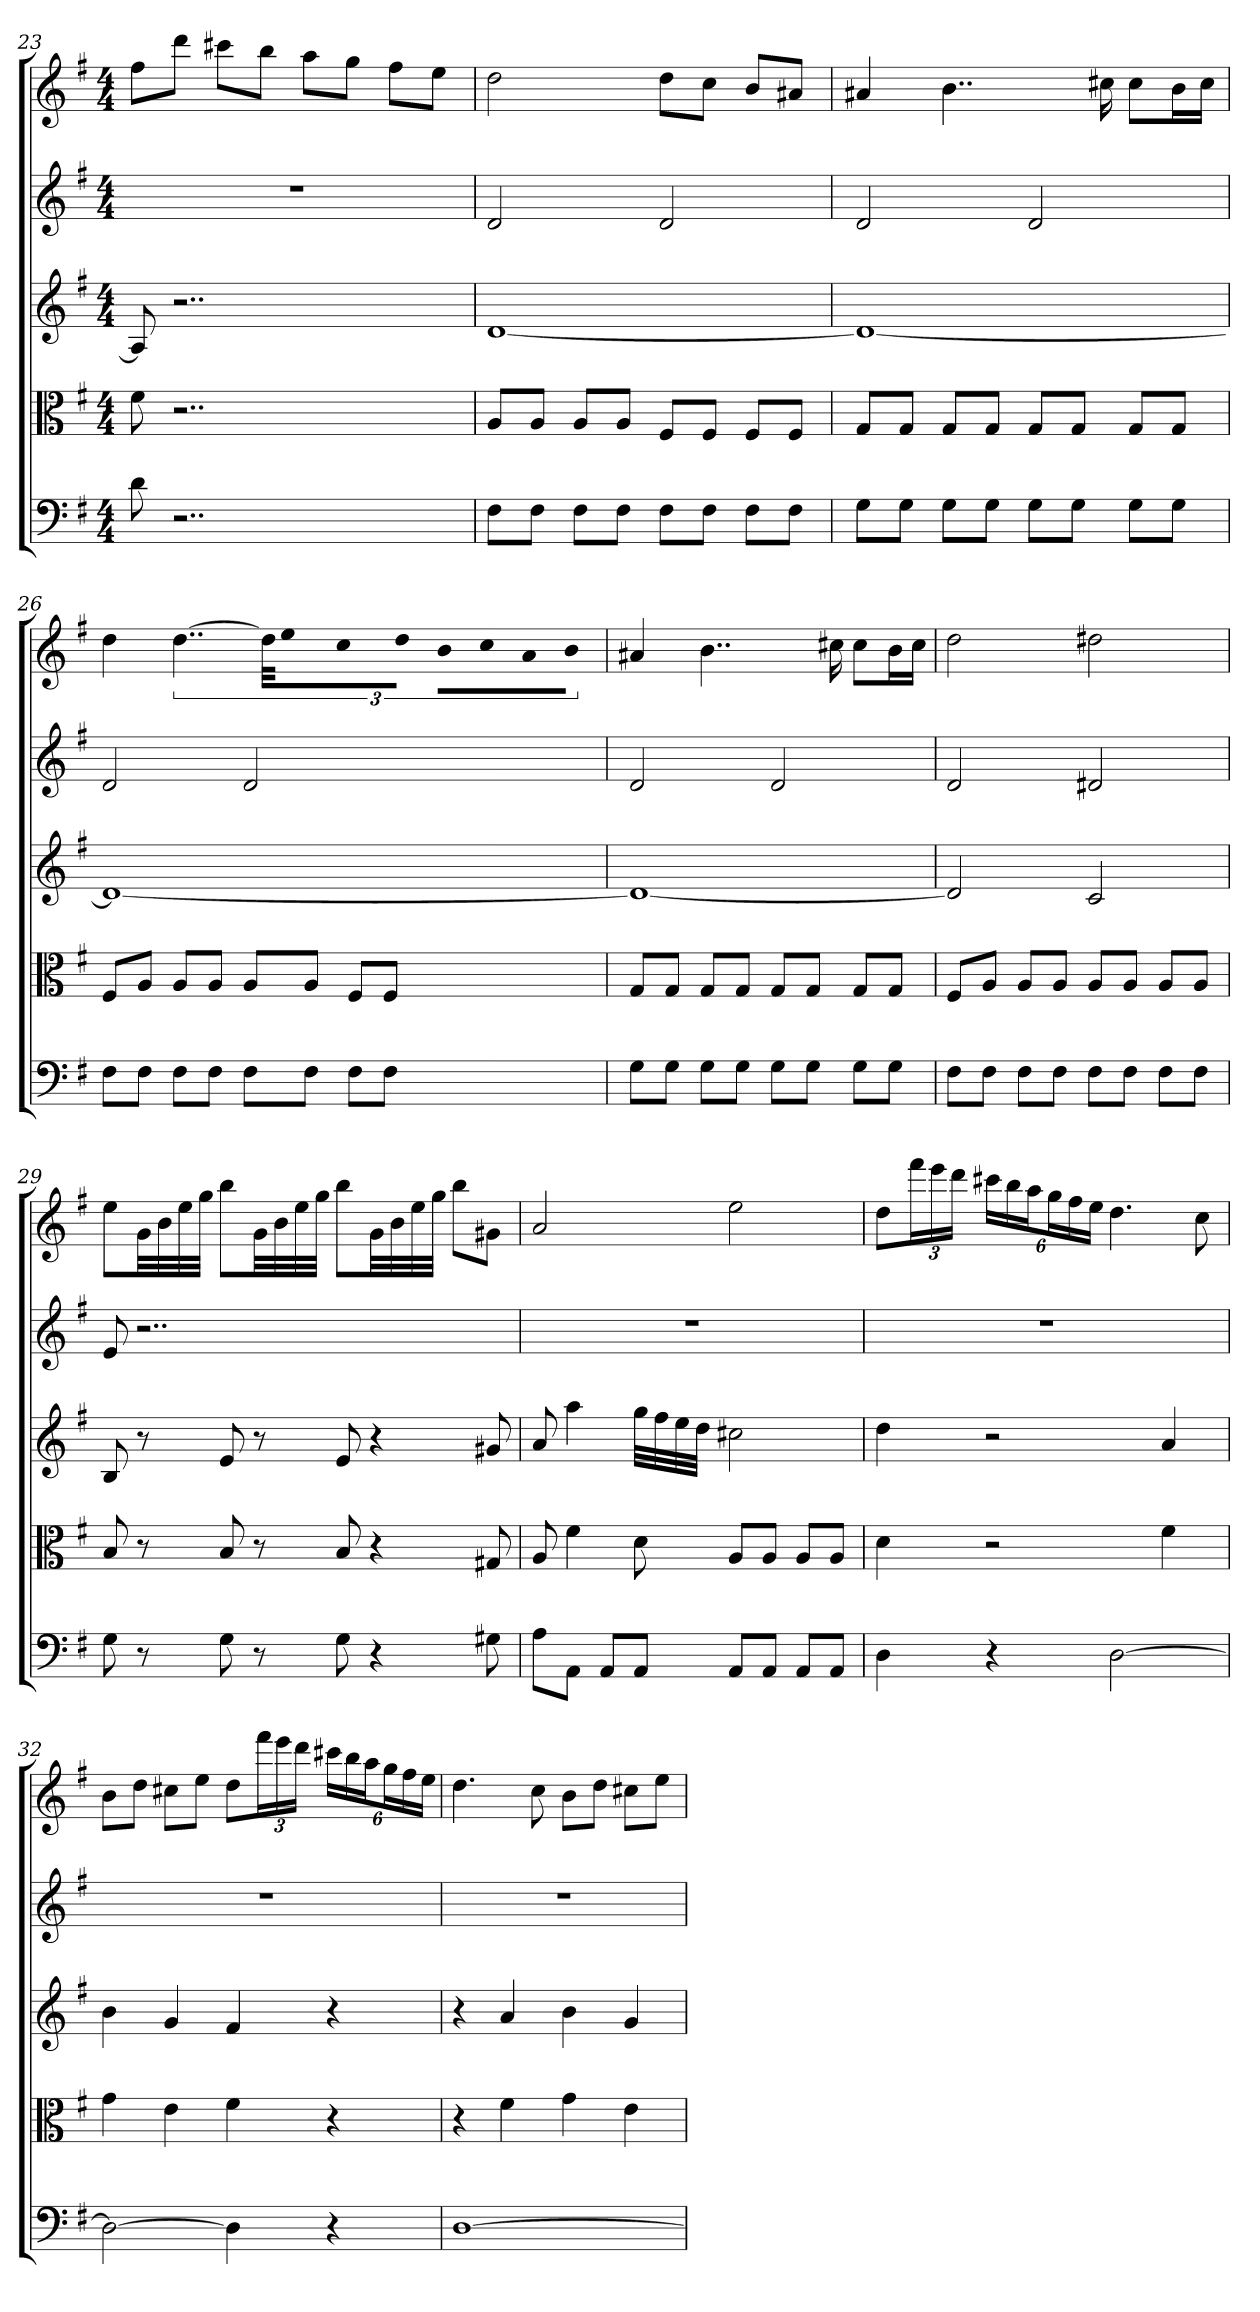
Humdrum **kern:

**kern	**kern	**kern	**kern	**kern
*part5	*part4	*part3	*part2	*part1
*staff5	*staff4	*staff3	*staff2	*staff1
*clefF4	*clefC3	*	*	*
*k[f#]	*k[f#]	*k[f#]	*k[f#]	*k[f#]
*G:	*G:	*G:	*G:	*G:
*M4/4	*M4/4	*M4/4	*M4/4	*M4/4
=23	=23	=23	=23	=23
8d	8f#	8A]	1r	8ff#L
2..r	2..r	2..r	.	8dddJ
.	.	.	.	8ccc#XL
.	.	.	.	8bbJ
.	.	.	.	8aaL
.	.	.	.	8ggJ
.	.	.	.	8ff#L
.	.	.	.	8eeJ
=24	=24	=24	=24	=24
8F#\L	8A/L	[1d	2d	2dd
8F#\J	8A/J	.	.	.
8F#\L	8A/L	.	.	.
8F#\J	8A/J	.	.	.
8F#\L	8F#/L	.	2d	8ddL
8F#\J	8F#/J	.	.	8ccJ
8F#\L	8F#/L	.	.	8bL
8F#\J	8F#/J	.	.	8a#XJ
=25	=25	=25	=25	=25
8G\L	8G/L	1d_	2d	4a#X
8G\J	8G/J	.	.	.
8G\L	8G/L	.	.	4..b
8G\J	8G/J	.	.	.
8G\L	8G/L	.	2d	.
8G\J	8G/J	.	.	.
.	.	.	.	16cc#X
8G\L	8G/L	.	.	8cc#L
8G\J	8G/J	.	.	16bL
.	.	.	.	16cc#JJ
=26	=26	=26	=26	=26
8F#\L	8F#/L	1d_	2d	4dd
8F#\J	8A/J	.	.	.
8F#\L	8A/L	.	.	[6..dd
8F#\J	8A/J	.	.	.
8F#\L	8A/L	.	2d	.
.	.	.	.	48ddKLL]
.	.	.	.	16eeJ
8F#\J	8A/J	.	.	16ccL
.	.	.	.	16ddJJ
8F#\L	8F#/L	.	.	16bLL
.	.	.	.	16ccJ
8F#\J	8F#/J	.	.	16aL
.	.	.	.	16bJJ
=27	=27	=27	=27	=27
8G\L	8G/L	1d_	2d	4a#X
8G\J	8G/J	.	.	.
8G\L	8G/L	.	.	4..b
8G\J	8G/J	.	.	.
8G\L	8G/L	.	2d	.
8G\J	8G/J	.	.	.
.	.	.	.	16cc#X
8G\L	8G/L	.	.	8cc#L
8G\J	8G/J	.	.	16bL
.	.	.	.	16cc#JJ
=28	=28	=28	=28	=28
8F#\L	8F#/L	2d]	2d	2dd
8F#\J	8A/J	.	.	.
8F#\L	8A/L	.	.	.
8F#\J	8A/J	.	.	.
8F#\L	8A/L	2c	2d#X	2dd#X
8F#\J	8A/J	.	.	.
8F#\L	8A/L	.	.	.
8F#\J	8A/J	.	.	.
=29	=29	=29	=29	=29
8G	8B	8B	8e	8eeL
8r	8r	8r	2..r	32gLL
.	.	.	.	32b
.	.	.	.	32ee
.	.	.	.	32ggJJJ
8G	8B	8e	.	8bbL
8r	8r	8r	.	32gLL
.	.	.	.	32b
.	.	.	.	32ee
.	.	.	.	32ggJJJ
8G	8B	8e	.	8bbL
4r	4r	4r	.	32gLL
.	.	.	.	32b
.	.	.	.	32ee
.	.	.	.	32ggJJJ
.	.	.	.	8bbL
8G#X	8G#X	8g#X	.	8g#XJ
=30	=30	=30	=30	=30
8A\L	8A	8a	1r	2a
8AA\J	4f#	4aa	.	.
8AA/L	.	.	.	.
8AA/J	8d	32ggLLL	.	.
.	.	32ff#	.	.
.	.	32ee	.	.
.	.	32ddJJJ	.	.
8AA/L	8A/L	2cc#X	.	2ee
8AA/J	8A/J	.	.	.
8AA/L	8A/L	.	.	.
8AA/J	8A/J	.	.	.
=31	=31	=31	=31	=31
4D	4d	4dd	1r	8ddL
.	.	.	.	24fff#L
.	.	.	.	24eee
.	.	.	.	24dddJJ
4r	2r	2r	.	24ccc#XLL
.	.	.	.	24bb
.	.	.	.	24aaJ
.	.	.	.	24ggL
.	.	.	.	24ff#
.	.	.	.	24eeJJ
[2D	.	.	.	4.dd
.	4f#	4a	.	.
.	.	.	.	8cc
=32	=32	=32	=32	=32
2D_	4g	4b	1r	8bL
.	.	.	.	8ddJ
.	4e	4g	.	8cc#XL
.	.	.	.	8eeJ
4D]	4f#	4f#	.	8ddL
.	.	.	.	24fff#L
.	.	.	.	24eee
.	.	.	.	24dddJJ
4r	4r	4r	.	24ccc#XLL
.	.	.	.	24bb
.	.	.	.	24aaJ
.	.	.	.	24ggL
.	.	.	.	24ff#
.	.	.	.	24eeJJ
=33	=33	=33	=33	=33
[1D	4r	4r	1r	4.dd
.	4f#	4a	.	.
.	.	.	.	8cc
.	4g	4b	.	8bL
.	.	.	.	8ddJ
.	4e	4g	.	8cc#XL
.	.	.	.	8eeJ
=	=	=	=	=
*-	*-	*-	*-	*-
